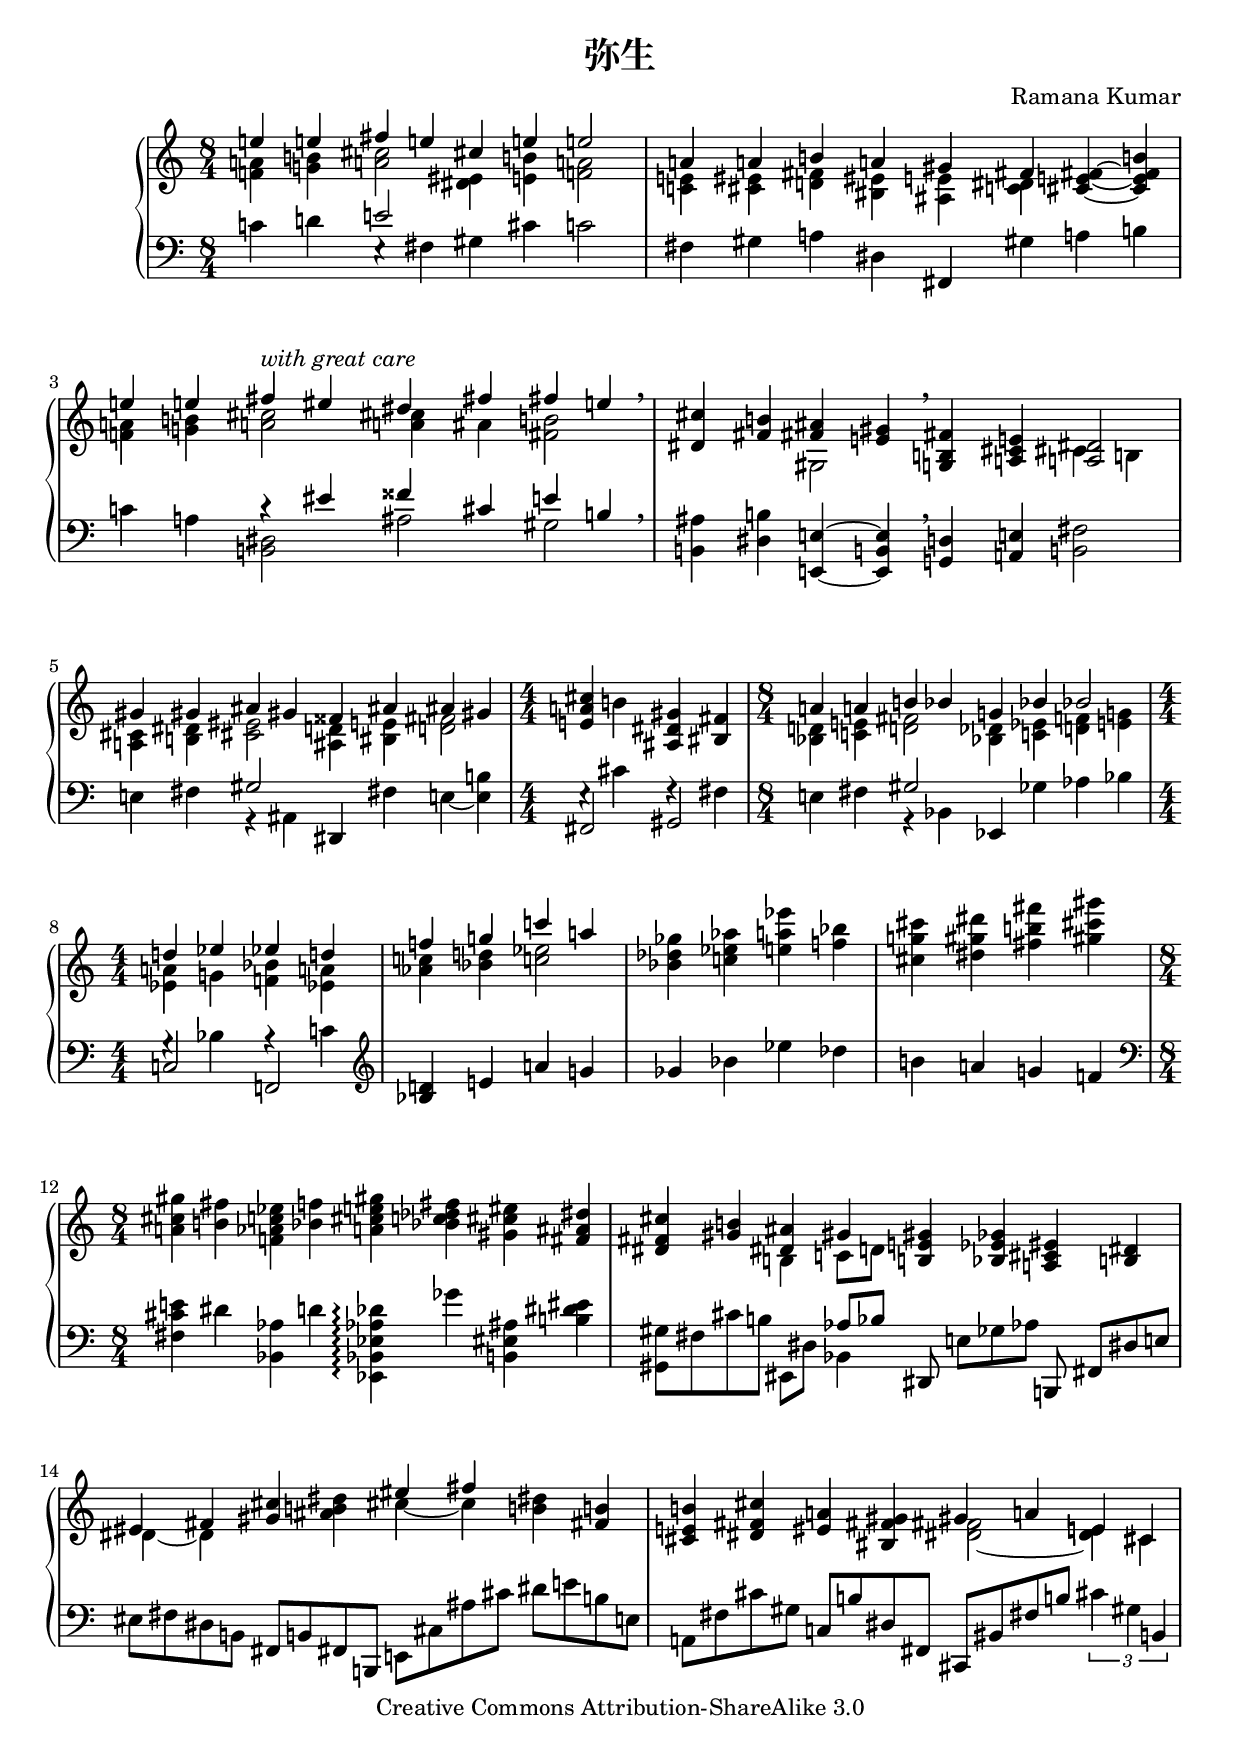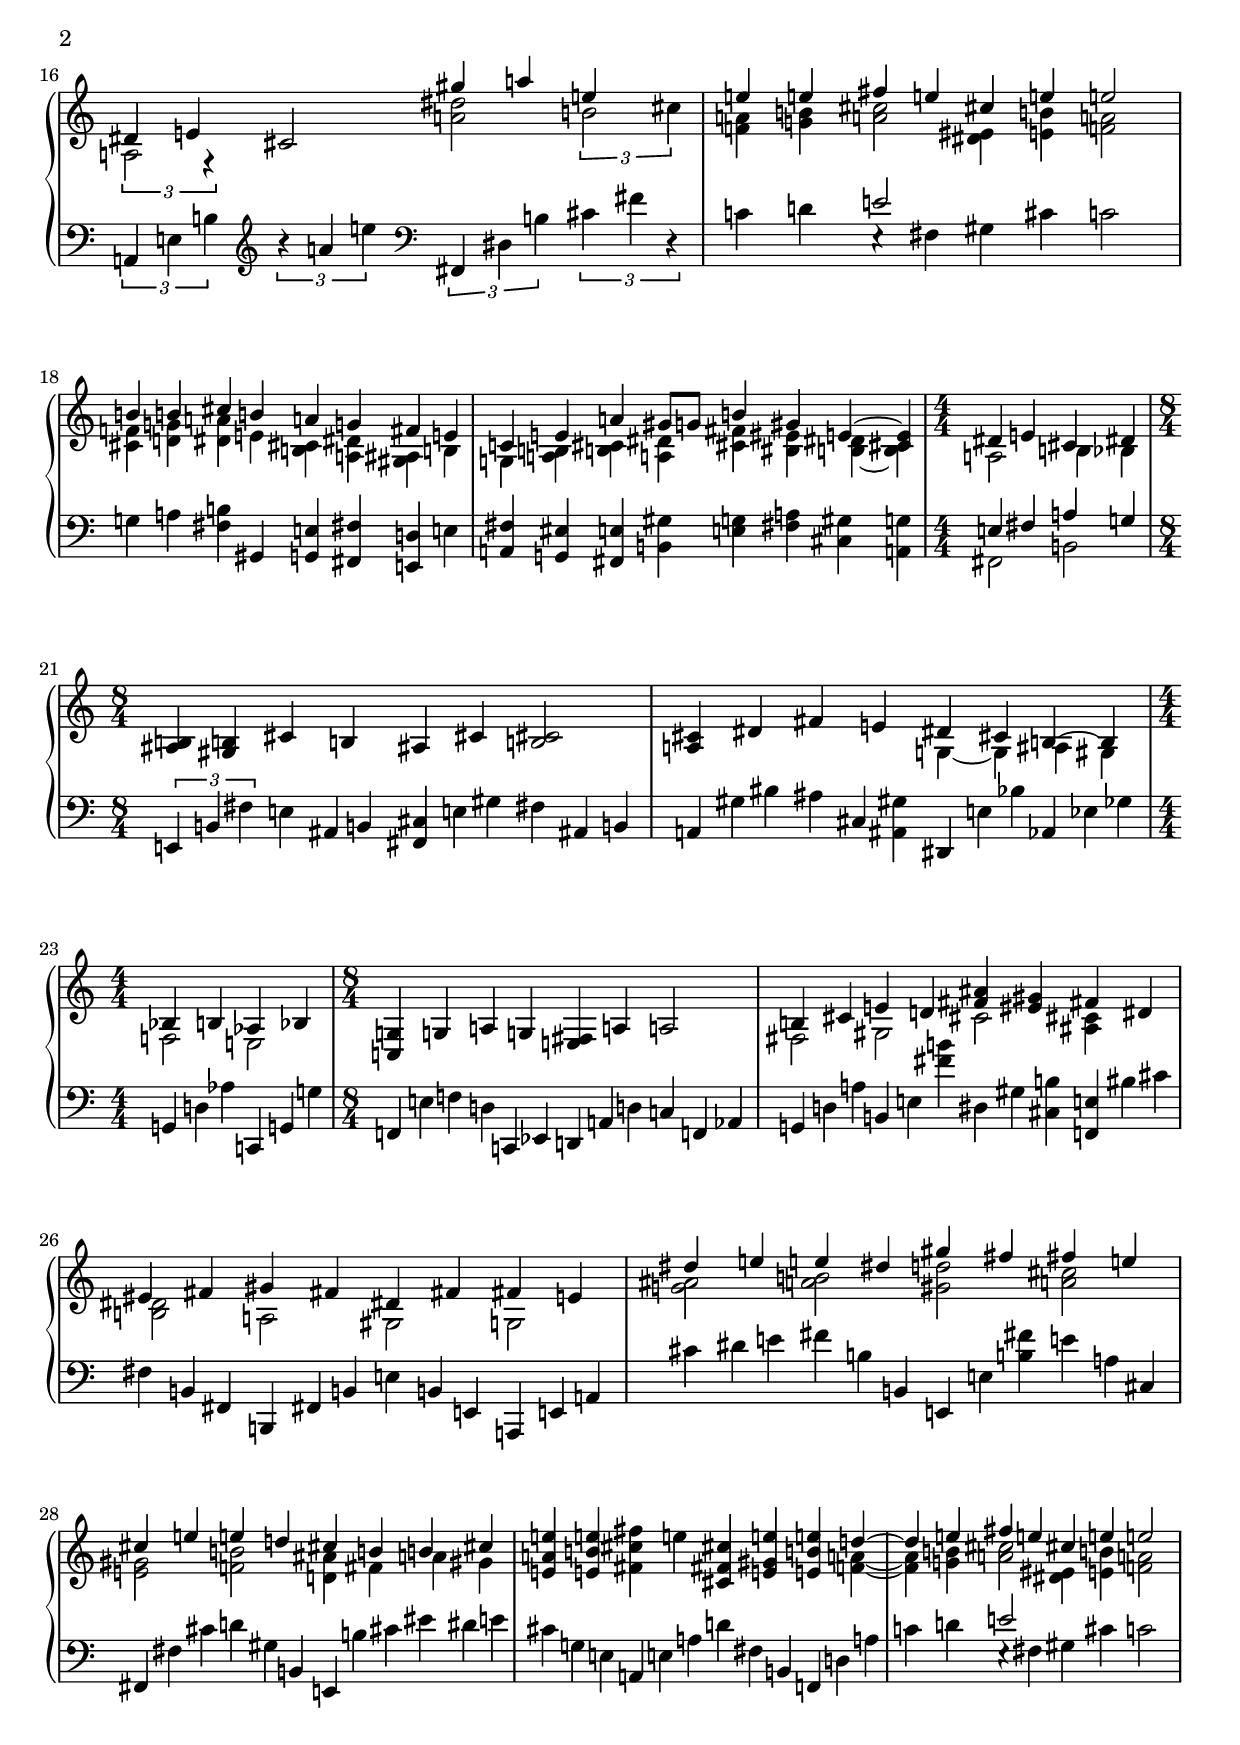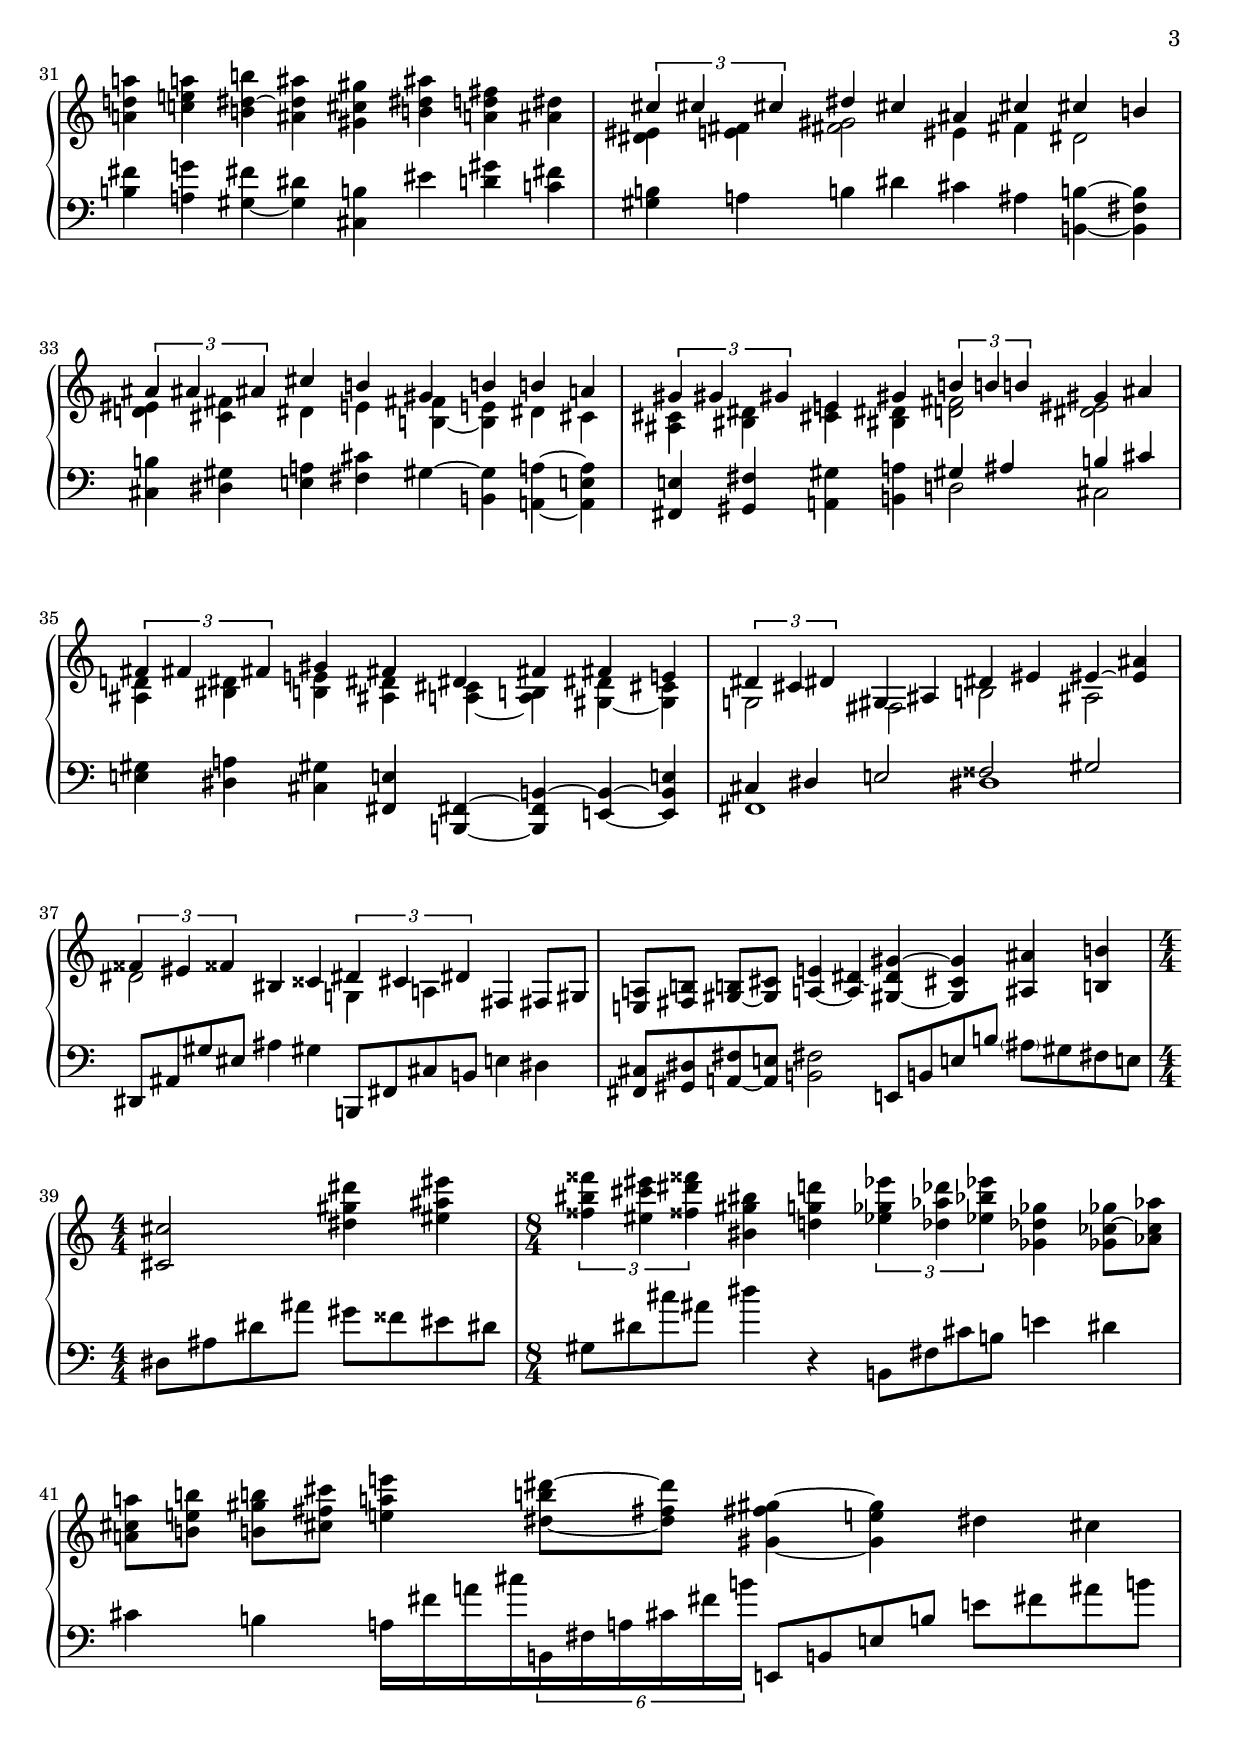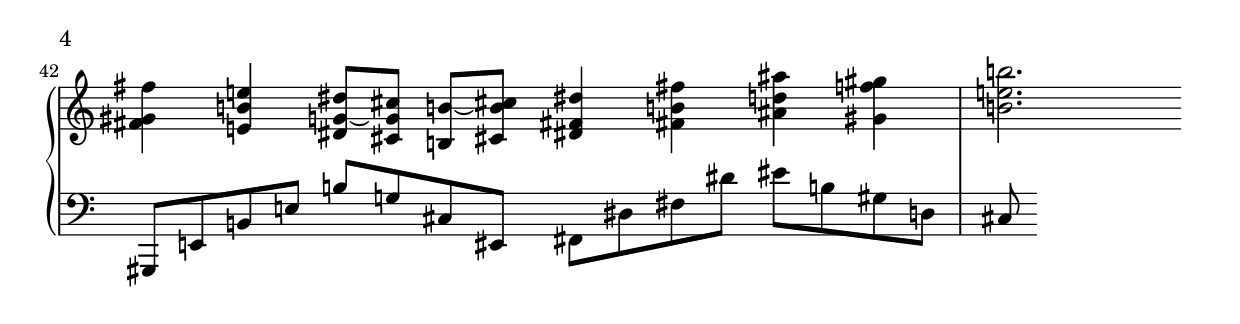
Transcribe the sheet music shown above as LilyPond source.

\version "2.16.0"

\header {
  title = "弥生"
  composer = "Ramana Kumar"
  date = "2012"
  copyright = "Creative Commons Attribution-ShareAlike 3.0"
}

#(ly:set-option 'point-and-click #f)

\score {
  \new PianoStaff <<
    \new Staff {
      \accidentalStyle #'PianoStaff "dodecaphonic"
      \override PianoStaff.TimeSignature #'style = #'numbered
      \clef treble

      \time 8/4
      << { e''4 e'' fis'' e'' cis'' e'' e''2 }
      \\ { <f' a'>4 <g' b'> <a' cis''>2 <dis' eis'>4 <e' b'> <f' a'>2 } >>
      |

      << { a'4 a' b' a' gis' fis' }
      \\ { <c' e'>4 <cis' eis'> <d' fis'> <bis eis'> <ais e'> <c' dis'> } >>
      <cis' e' fis'>4 ~ <cis' e' fis' b'>
      |

      << {
        e''4 e'' fis'' -\markup{\italic "with great care"} eis''
        dis'' fis'' fis'' e''
      } \\ {
        <f' a'>4 <g' b'> <a' cis''>2 <a' cis''>4 ais' <fis' b'>2
      } >> \breathe
      |

      <dis' cis''>4 <fis' b'>
      << { <fis' ais'>4 <e' gis'> } \\ gis2 >> \breathe
      <g b fis'>4 <a cis' e'> << <a dis'>2 \\ { cis'4 b } >>
      |

      << { gis'4 gis' ais' gis' fisis' ais' ais' gis' }
      \\ { <a cis'>4 <b dis'> <cis' eis'>2 <ais d'>4 <bis e'> <d' fis'>2 } >>
      |

      \time 4/4
      <e' a' cis''>4 b' <ais dis' gis'> <bis fis'>
      |

      \time 8/4
      << { a'4 a' b' bes' g' bes' bes'2 }
      \\ {
        <bes d'>4 <c' e'> <d' fis'>2
        <bes des'>4 <c' ees'> <d' f'> <e' g'>
      } >>
      |

      \time 4/4
      << { d''4 ees'' ees'' d'' }
      \\ { <ees' a'>4 g' <f' bes'> <ees' a'> } >>
      |

      << { f''4 g'' c''' a'' }
      \\ { <aes' c''>4 <bes' d''> <c'' ees''>2 } >>
      |

      <bes' des'' ges''>4 <c'' ees'' aes''> <e'' a'' ees'''> <f'' bes''>
      |

      <cis'' g'' cis'''> <dis'' gis'' dis'''>
      <fis'' b'' fis'''> <gis'' cis''' gis'''>
      |

      \time 8/4
      <a' cis'' gis''> <b' fis''> <f' aes' c'' ees''> <bes' f''>
      <a' cis'' e'' gis''> <bes' c'' des'' fis''>
      <gis' cis'' eis''> <fis' ais' dis''>
      |

      <dis' fis' cis''> <gis' b'> << { <dis' ais'> gis' } \\ { b c'8 d' } >>
      <b e' gis'>4 <bes ees' ges'> <a cis' eis'> <b dis'>
      |

      << { eis' fis' } \\ { dis' ~ dis' } >> <gis' cis''>
      <ais' b' dis''>
      << { eis'' fis'' } \\ { cis'' ~ cis'' } >>
      <b' dis''> <fis' b'>
      |

      <cis' e' b'> <dis' fis' cis''> <eis' a'> <bis fis' gis'>
      << { gis' a' e' cis' } \\ { <dis' fis'>2 ~ <dis' e'>4 cis' } >>
      |

      << { dis'4 e' cis'2 } \\ { \times 2/3 { a2 r4 } } >>
      << { gis'' a'' e'' } \\ { <a' dis''>2 \times 2/3 { b'2 cis''4 } } >>
      |

      << { e''4 e'' fis'' e'' cis'' e'' e''2 }
      \\ { <f' a'>4 <g' b'> <a' cis''>2 <dis' eis'>4 <e' b'> <f' a'>2 } >>
      |

      << { b'4 b' cis'' b' a' g' fis' e' }
      \\ {
        <cis' f'> <d' g'> <dis' a'> e'
        <b cis'> <a dis'> <gis ais> b
      } >>
      |

      << { c' e' a' gis'8 g' b'4 gis' e' ~ <cis' e'> }
      \\ {
        g <a b> <b cis'> <a dis'>
        <cis' fis'> <bis eis'> <b dis'> ~ <b cis'>
      } >>
      |

      \time 4/4
      << { dis'4 e' cis' dis' }
      \\ { a2 b4 bes } >>
      |

      \time 8/4
      <ais b>4 <gis b> cis' b ais cis' <b cis'>2
      |

      <a cis'>4 dis' fis' e'
      << { dis' cis' b ~ b }
      \\ { g4 ~ g ais gis } >>
      |

      \time 4/4
      << { bes b aes bes }
      \\ { f2 e } >>
      |

      \time 8/4
      <c g>4 g a g <e fis> a a2
      |

      << { b4 cis' e' d' <fis' ais'> <eis' gis'> fis' dis' }
      \\ { fis2 gis cis' <ais cis'>4 s } >>
      |

      << { eis'4 fis' gis' fis' dis' fis' fis' e' }
      \\ { <b dis'>2 a gis g } >>
      |

      << { dis''4 e'' e'' dis'' gis'' fis'' fis'' e'' }
      \\ { <g' ais'>2 <a' b'> <gis' d''> <a' cis''> } >>
      |

      << { cis''4 e'' e'' d'' cis'' b' b' cis'' }
      \\ { <e' gis'>2 <f' b'> <ais' d'>4 fis' a' gis' } >>
      |

      <e' a' e''>4 <e' b' e''> <fis' cis'' fis''> e''
      <cis' fis' cis''> <e' gis' e''> <e' b' e''>
      << { d'' ~ } \\ { <f' a'> ~ } >>
      |

      << { d''4 e'' fis'' e'' cis'' e'' e''2 }
      \\ { <f' a'>4 <g' b'> <a' cis''>2 <dis' eis'>4 <e' b'> <f' a'>2 } >>
      |

      <a' d'' a''>4 <c'' e'' a''> <b' dis'' b''> ~ <ais' dis'' ais''>
      <gis' cis'' gis''> <b' dis'' ais''> <a' d'' fis''> <ais' dis''> % <b' dis''>
      |

      << { \times 2/3 { cis''4 cis'' cis'' } dis'' cis'' ais' cis'' cis'' b' }
      \\ { <dis' eis'> <e' fis'> <fis' gis'>2 eis'4 fis' dis'2 } >>
      |

      << { \times 2/3 { ais'4 ais' ais' } cis'' b' gis' b' b' a' }
      \\ { <d' eis'> <cis' fis'> dis' e' <b fis'> ~ <b e'> dis' cis' } >>
      |

      << {
        \times 2/3 { gis'4 gis' gis' } e' gis'
        \times 2/3 { b' b' b' } gis' ais'
      } \\ {
        <ais cis'>4 <bis dis'> <cis' e'> <bis dis'>
        <d' fis'>2 <dis' eis'>
      } >>
      |

      << { \times 2/3 { fis'4 fis' fis' } gis' fis' dis' fis' fis' e' }
      \\ {
        <ais d'>4 <bis dis'> <b e'> <ais dis'>
        <a cis'> ~ <a b> <gis dis'> ~ <gis cis'>
      } >>
      |

      << { \times 2/3 { dis'4 cis' dis' } gis ais dis' eis' eis' ~ <eis' ais'> }
        \\ { g2 fis b ais } >>
      |

      << { \times 2/3 { fisis'4 eis' fisis' } } \\ dis'2 >> bis4 cisis'
      << { \times 2/3 { dis'4 cis' dis' } } \\ { g4 a } >> fis4 fis8 gis
      |

      <e a>8 <fis b> <gis b> ~ <gis cis'> <a e'>4 ~ <a dis'> ~
      <gis dis' gis'> ~ <gis cis' gis'> <ais ais'> <b b'>
      |

      \time 4/4
      <cis' cis''>2 <dis'' gis'' dis'''>4 <eis'' ais'' eis'''>
      |

      \time 8/4
      \times 2/3 { <fisis'' bis'' fisis'''> <eis'' cis''' eis'''> <fisis'' dis''' fisis'''> }
      <bis' gis'' bis''> <d'' g'' d'''>
      \times 2/3 { <ees'' ges'' ees'''> <des'' aes'' des'''> <ees'' bes'' ees'''> }
      <ges' des'' ges''> <ges' ces'' ges''>8 ~ <aes' ces'' aes''>
      |

      <a' cis'' a''> <b' e'' b''> <b' gis'' b''> <cis'' fis'' cis'''>
      <e'' a'' e'''>4 <dis'' b'' dis'''>8 ~ <dis'' fis'' dis'''>
      <gis' fis'' gis''>4 ~ <gis' e'' gis''> dis'' cis''
      |

      <fis' gis' fis''> <e' b' e''>
      <dis' g' dis''>8 ~ <cis' g' cis''> <b b'> ~ <cis' b' cis''>
      <dis' fis' dis''>4 <fis' b' fis''> <ais' d'' ais''> <gis' f'' gis''>
      |

      <b' e'' b''>2.
    }
    \new Staff {
      \clef bass

      c'4 d' << e'2 \\ { e4\rest fis } >> gis cis' c'2
      |

      fis4 gis a dis fis, gis a b
      |

      c'4 a << { r4 eis' fisis' cis' e' b } \\ { <b, dis>2 ais gis } >> \breathe
      |

      <b, ais>4 <dis b> <e, e> ~ <e, b, e> \breathe <g, d>4 <a, e> <b, fis>2
      |

      e4 fis << gis2 \\ { r4 ais, } >> dis, fis e ~ <e b>
      |

      << { fis,2 gis, } \\ { e4\rest cis' f\rest fis } >>
      |

      e4 fis << gis2 \\ { r4 bes, } >> ees, ges aes bes
      |

      << { c2 f, } \\ { g4\rest bes a\rest c' } >>
      |

      \clef treble
      <bes d'>4 e' a' g'
      |

      ges' bes' ees'' des''
      |

      b' a' g' f'
      |

      \clef bass
      <fis cis' e'>4 dis' <bes, aes> d'
      <ees, bes, ees aes des'>\arpeggio ges' <b, eis ais> <b dis' eis'>
      |

      \set beatStructure = #'(2 2 2 2)
      <gis, gis>8 fis cis' b << { s4 aes8 bes } \\ { eis, dis bes,4 } >>
      dis,8 e [ ges aes ] b,, fis, [ dis e ]
      |

      eis fis dis b, fis, b, fis, b,, e, cis ais cis' dis' e' b e
      |

      a, fis cis' gis c b dis fis,
      cis, bis, fis b
      \set tupletSpannerDuration = #(ly:make-moment 2 4)
      \times 2/3 { cis'4 gis b, }
      |

      \times 2/3 {
        a, e b \clef treble r a' e'' \clef bass fis, dis b cis' fis' r
      }
      |

      c'4 d' << e'2 \\ { e4\rest fis } >> gis cis' c'2
      |

      g4 a <fis b> gis, <g, e> <fis, fis> <e, d> e
      |

      <a, fis> <g, eis> <fis, e> <b, gis> <e g> <fis a> <cis gis> <a, g>
      |

      << { e4 fis a g } \\ { fis,2 b, } >>
      |

      \times 2/3 { e,4 b, fis } e4*2/3 ais, b,
      <fis, cis> e gis fis ais, b,
      |

      a, gis bis ais cis <ais, gis> dis, e bes aes, ees ges
      |

      g, d aes c, g, g
      |

      f, e f d c, ees, d, a, d c f, aes,
      |

      g, d a b, e <fis' b'> dis gis <cis b> <f, e> bis cis'
      |

      fis b, fis, b,, fis, b, e b, e, a,, e, a,
      |

      cis' dis' e' fis' b b, e, e <b fis'> e' a cis
      |

      fis, fis cis' d' gis b, e, b cis' eis' dis' e'
      |

      cis' g e a, e a d' fis b, f, d a
      |

      c'4 d' << e'2 \\ { e4\rest fis } >> gis cis' c'2
      |

      <b fis'>4 <a g'> <gis fis'> ~ <gis dis'>
      <cis b> eis' <d' gis'> <c' fis'> % <dis' fis'>
      |

      <gis b> % gis
      a b dis' cis' ais <b, b> ~ <b, fis b>
      |

      <cis b> <dis gis> <e a> <fis cis'> gis ~ <b, gis> <a, a> ~ <a, e a>
      |

      <fis, e> <gis, fis> <a, gis> <b, a>
      << { gis4 ais b cis' } \\ { d2 cis } >>
      |

      <e gis>4 <dis a> <cis gis> <fis, e>
      <b,, fis,> ~ <b,, fis, b,> ~ <e, b,> ~ <e, b, e>
      |

      << { cis4 dis e2 fisis gis } \\ { fis,1 dis } >>
      |

      dis,8 ais, gis eis ais4 gis b,,8 fis, cis b, e4 dis
      |

      <fis, cis>8 <gis, dis> <a, fis> ~ <a, e> <b, fis>2
      e,8 b, e b \parenthesize ais gis fis e
      |

      dis ais dis' ais' gis' fisis' eis' dis'
      |

      gis dis' cis'' ais' dis''4 r b,8 fis cis' b e'4 dis'
      |

      cis' b a16 fis' a' cis'' \times 4/6 { b, fis a cis' fis' b' }
      e,8 b, e b e' fis' ais' b'
      |

      gis,,8 e, b, e b g cis eis, fis, dis fis dis' eis' b gis d
      |

      cis
    }
  >>
}
